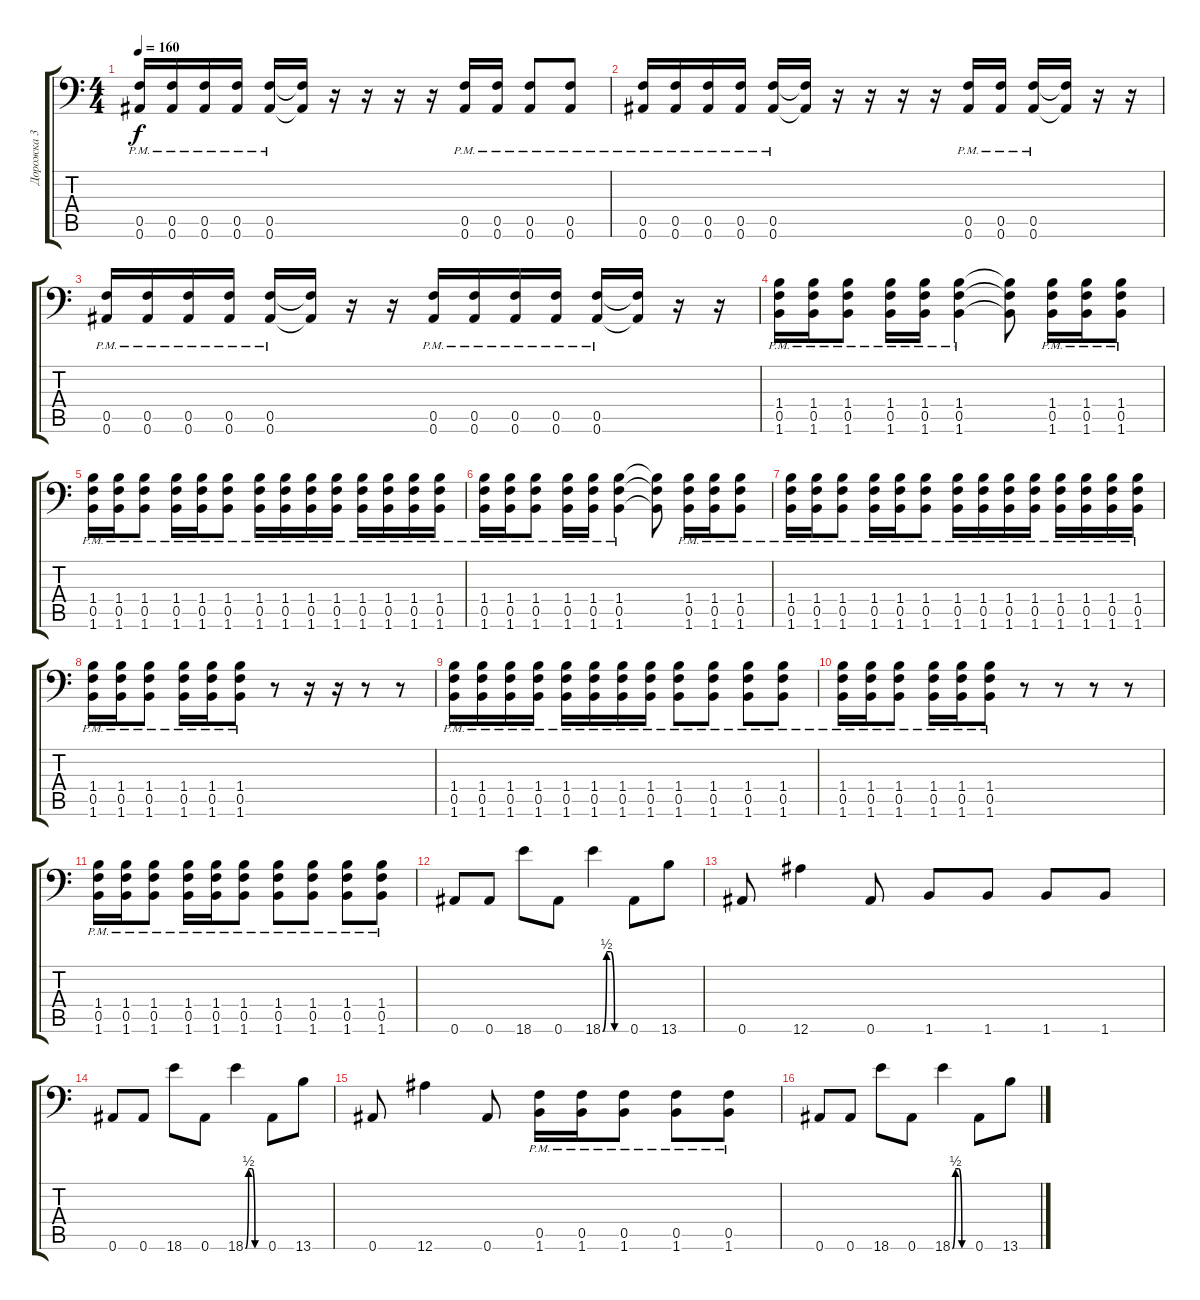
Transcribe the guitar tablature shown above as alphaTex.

\track ("Дорожка 3" "Дорожка 3") {instrument distortionguitar}
\staff {score tabs}
\tuning (C4 G3 Eb3 Bb2 F2 Bb1) {hide}
\ts (4 4)
\tempo 160
\clef f4
\ks c
(0.5{pm} 0.6{pm}).16{dy f} (0.5{pm} 0.6{pm}).16 (0.5{pm} 0.6{pm}).16 (0.5{pm} 0.6{pm}).16 (0.5{pm} 0.6{pm}).16 (0.5{t} 0.6{t}).16 r.16 r.16 r.16 r.16 (0.5{pm} 0.6{pm}).16 (0.5{pm} 0.6{pm}).16 (0.5{pm} 0.6{pm}).8 (0.5{pm} 0.6{pm}).8 |
(0.5{pm} 0.6{pm}).16 (0.5{pm} 0.6{pm}).16 (0.5{pm} 0.6{pm}).16 (0.5{pm} 0.6{pm}).16 (0.5{pm} 0.6{pm}).16 (0.5{t} 0.6{t}).16 r.16 r.16 r.16 r.16 (0.5{pm} 0.6{pm}).16 (0.5{pm} 0.6{pm}).16 (0.5{pm} 0.6{pm}).16 (0.5{t} 0.6{t}).16 r.16 r.16 |
(0.5{pm} 0.6{pm}).16 (0.5{pm} 0.6{pm}).16 (0.5{pm} 0.6{pm}).16 (0.5{pm} 0.6{pm}).16 (0.5{pm} 0.6{pm}).16 (0.5{t} 0.6{t}).16 r.16 r.16 (0.5{pm} 0.6{pm}).16 (0.5{pm} 0.6{pm}).16 (0.5{pm} 0.6{pm}).16 (0.5{pm} 0.6{pm}).16 (0.5{pm} 0.6{pm}).16 (0.5{t} 0.6{t}).16 r.16 r.16 |
(1.4{pm} 0.5{pm} 1.6{pm}).16 (1.4{pm} 0.5{pm} 1.6{pm}).16 (1.4{pm} 0.5{pm} 1.6{pm}).8 (1.4{pm} 0.5{pm} 1.6{pm}).16 (1.4{pm} 0.5{pm} 1.6{pm}).16 (1.4{pm} 0.5{pm} 1.6{pm}).4 (1.4{t} 0.5{t} 1.6{t}).8 (1.4{pm} 0.5{pm} 1.6{pm}).16 (1.4{pm} 0.5{pm} 1.6{pm}).16 (1.4{pm} 0.5{pm} 1.6{pm}).8 |
(1.4{pm} 0.5{pm} 1.6{pm}).16 (1.4{pm} 0.5{pm} 1.6{pm}).16 (1.4{pm} 0.5{pm} 1.6{pm}).8 (1.4{pm} 0.5{pm} 1.6{pm}).16 (1.4{pm} 0.5{pm} 1.6{pm}).16 (1.4{pm} 0.5{pm} 1.6{pm}).8 (1.4{pm} 0.5{pm} 1.6{pm}).16 (1.4{pm} 0.5{pm} 1.6{pm}).16 (1.4{pm} 0.5{pm} 1.6{pm}).16 (1.4{pm} 0.5{pm} 1.6{pm}).16 (1.4{pm} 0.5{pm} 1.6{pm}).16 (1.4{pm} 0.5{pm} 1.6{pm}).16 (1.4{pm} 0.5{pm} 1.6{pm}).16 (1.4{pm} 0.5{pm} 1.6{pm}).16 |
(1.4{pm} 0.5{pm} 1.6{pm}).16 (1.4{pm} 0.5{pm} 1.6{pm}).16 (1.4{pm} 0.5{pm} 1.6{pm}).8 (1.4{pm} 0.5{pm} 1.6{pm}).16 (1.4{pm} 0.5{pm} 1.6{pm}).16 (1.4{pm} 0.5{pm} 1.6{pm}).4 (1.4{t} 0.5{t} 1.6{t}).8 (1.4{pm} 0.5{pm} 1.6{pm}).16 (1.4{pm} 0.5{pm} 1.6{pm}).16 (1.4{pm} 0.5{pm} 1.6{pm}).8 |
(1.4{pm} 0.5{pm} 1.6{pm}).16 (1.4{pm} 0.5{pm} 1.6{pm}).16 (1.4{pm} 0.5{pm} 1.6{pm}).8 (1.4{pm} 0.5{pm} 1.6{pm}).16 (1.4{pm} 0.5{pm} 1.6{pm}).16 (1.4{pm} 0.5{pm} 1.6{pm}).8 (1.4{pm} 0.5{pm} 1.6{pm}).16 (1.4{pm} 0.5{pm} 1.6{pm}).16 (1.4{pm} 0.5{pm} 1.6{pm}).16 (1.4{pm} 0.5{pm} 1.6{pm}).16 (1.4{pm} 0.5{pm} 1.6{pm}).16 (1.4{pm} 0.5{pm} 1.6{pm}).16 (1.4{pm} 0.5{pm} 1.6{pm}).16 (1.4{pm} 0.5{pm} 1.6{pm}).16 |
(1.4{pm} 0.5{pm} 1.6{pm}).16 (1.4{pm} 0.5{pm} 1.6{pm}).16 (1.4{pm} 0.5{pm} 1.6{pm}).8 (1.4{pm} 0.5{pm} 1.6{pm}).16 (1.4{pm} 0.5{pm} 1.6{pm}).16 (1.4{pm} 0.5{pm} 1.6{pm}).8 r.8 r.16 r.16 r.8 r.8 |
(1.4{pm} 0.5{pm} 1.6{pm}).16 (1.4{pm} 0.5{pm} 1.6{pm}).16 (1.4{pm} 0.5{pm} 1.6{pm}).16 (1.4{pm} 0.5{pm} 1.6{pm}).16 (1.4{pm} 0.5{pm} 1.6{pm}).16 (1.4{pm} 0.5{pm} 1.6{pm}).16 (1.4{pm} 0.5{pm} 1.6{pm}).16 (1.4{pm} 0.5{pm} 1.6{pm}).16 (1.4{pm} 0.5{pm} 1.6{pm}).8 (1.4{pm} 0.5{pm} 1.6{pm}).8 (1.4{pm} 0.5{pm} 1.6{pm}).8 (1.4{pm} 0.5{pm} 1.6{pm}).8 |
(1.4{pm} 0.5{pm} 1.6{pm}).16 (1.4{pm} 0.5{pm} 1.6{pm}).16 (1.4{pm} 0.5{pm} 1.6{pm}).8 (1.4{pm} 0.5{pm} 1.6{pm}).16 (1.4{pm} 0.5{pm} 1.6{pm}).16 (1.4{pm} 0.5{pm} 1.6{pm}).8 r.8 r.8 r.8 r.8 |
(1.4{pm} 0.5{pm} 1.6{pm}).16 (1.4{pm} 0.5{pm} 1.6{pm}).16 (1.4{pm} 0.5{pm} 1.6{pm}).8 (1.4{pm} 0.5{pm} 1.6{pm}).16 (1.4{pm} 0.5{pm} 1.6{pm}).16 (1.4{pm} 0.5{pm} 1.6{pm}).8 (1.4{pm} 0.5{pm} 1.6{pm}).8 (1.4{pm} 0.5{pm} 1.6{pm}).8 (1.4{pm} 0.5{pm} 1.6{pm}).8 (1.4{pm} 0.5{pm} 1.6{pm}).8 |
0.6.8 0.6.8 18.6.8 0.6.8 18.6{be (custom 0 0 10 2 20 2 30 0 60 0)}.4 0.6.8 13.6.8 |
0.6.8 12.6.4 0.6.8 1.6.8 1.6.8 1.6.8 1.6.8 |
0.6.8 0.6.8 18.6.8 0.6.8 18.6{be (custom 0 0 10 2 20 2 30 0 60 0)}.4 0.6.8 13.6.8 |
0.6.8 12.6.4 0.6.8 (0.5{pm} 1.6{pm}).16 (0.5{pm} 1.6{pm}).16 (0.5{pm} 1.6{pm}).8 (0.5{pm} 1.6{pm}).8 (0.5{pm} 1.6{pm}).8 |
0.6.8 0.6.8 18.6.8 0.6.8 18.6{be (custom 0 0 10 2 20 2 30 0 60 0)}.4 0.6.8 13.6.8
